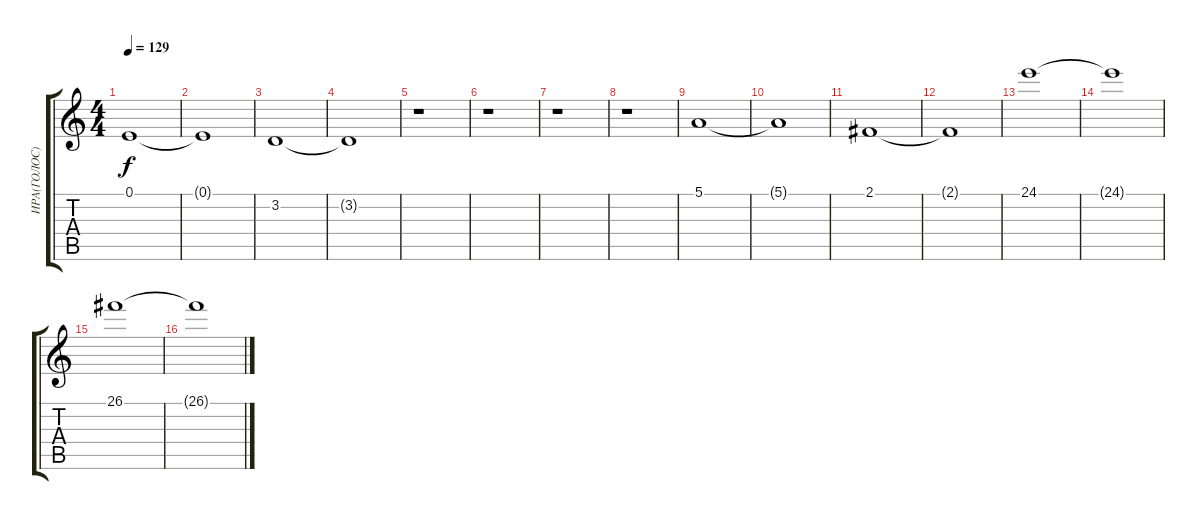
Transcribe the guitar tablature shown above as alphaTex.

\track ("ИРА(ГОЛОС) " "ИРА(ГОЛОС)") {instrument choiraahs}
\staff {score tabs}
\tuning (E4 B3 G3 D3 A2 E2) {hide}
\ts (4 4)
\tempo 129
\clef g2
\ks c
0.1.1{dy f} |
0.1{t}.1 |
3.2.1 |
3.2{t}.1 |
r.1 |
r.1 |
r.1 |
r.1 |
5.1.1 |
5.1{t}.1 |
2.1.1 |
2.1{t}.1 |
24.1.1 |
24.1{t}.1 |
26.1.1 |
26.1{t}.1
